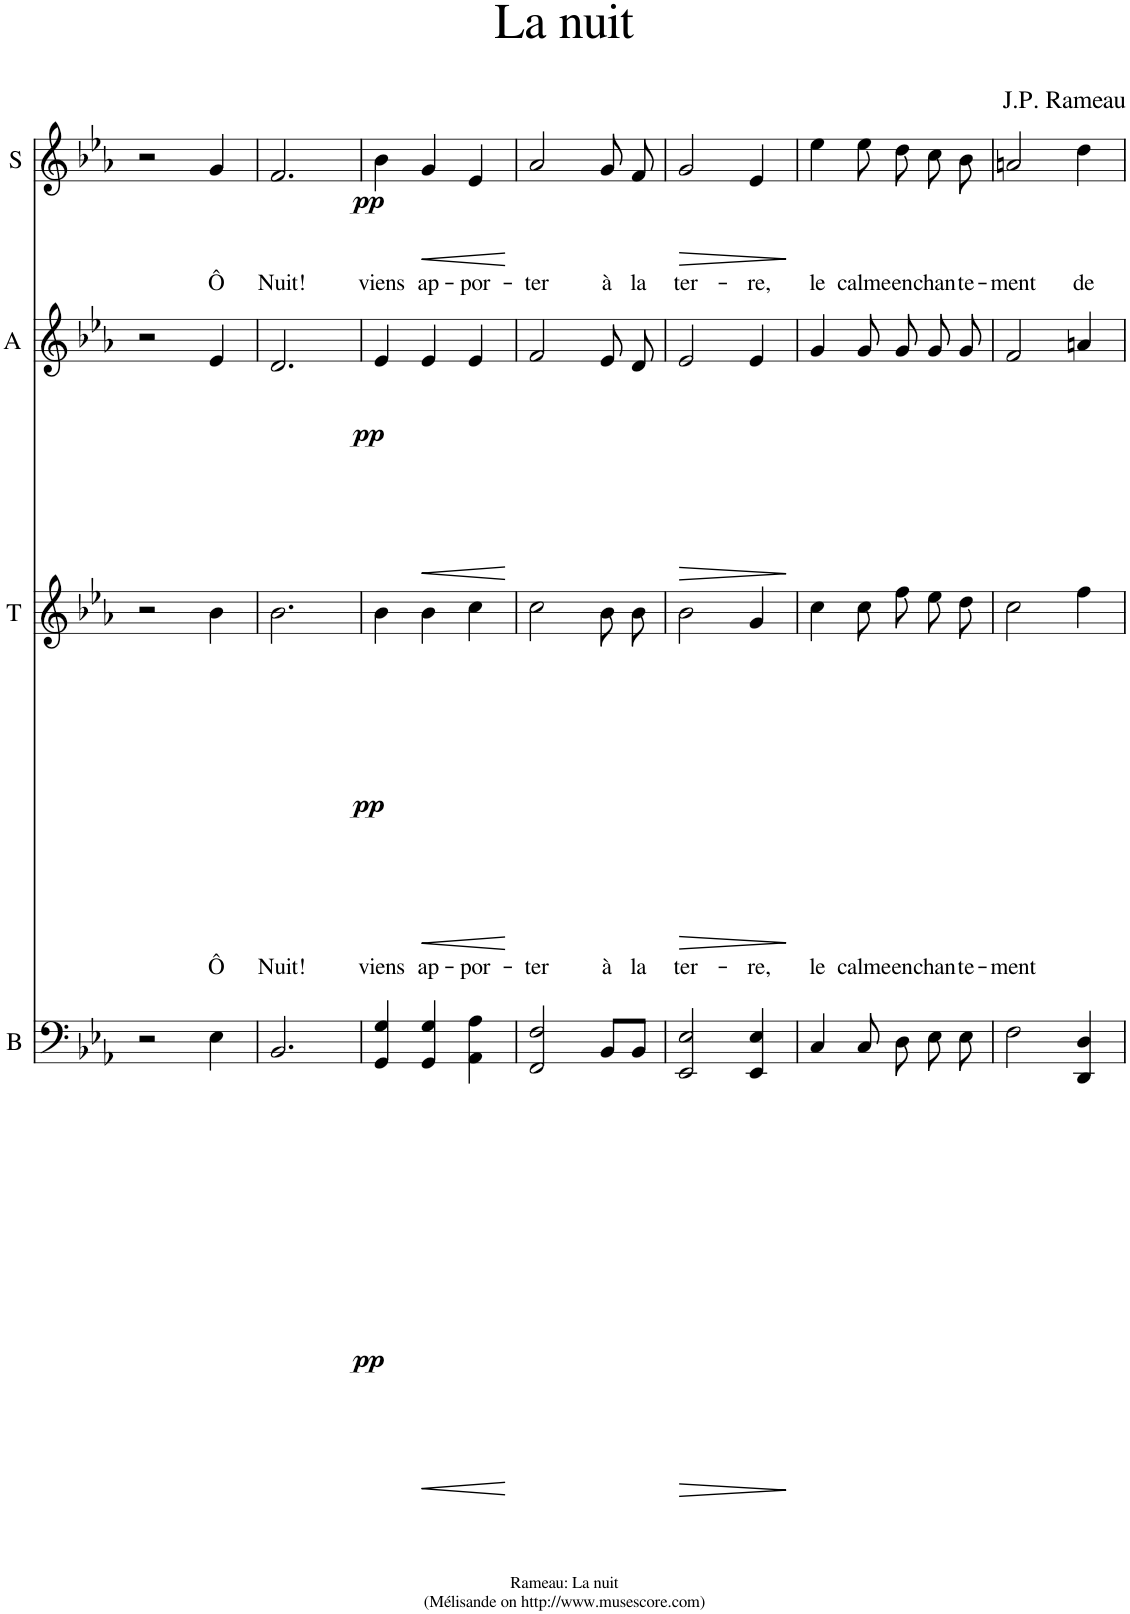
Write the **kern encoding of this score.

**kern	**dynam	**kern	**text	**dynam	**kern	**dynam	**kern	**text	**dynam	**kern
*part5	*part5	*part4	*part4	*part4	*part3	*part3	*part2	*part2	*part2	*part1
*staff5	*staff5	*staff4	*staff4	*staff4	*staff3	*staff3	*staff2	*staff2	*staff2	*staff1
*I"B	*	*I"T	*	*	*I"A	*	*I"S	*	*	*I"Solo
*I'B	*	*I'T	*	*	*I'A	*	*I'S	*	*	*I'Solo
*clefF4	*	*clefG2	*	*	*clefG2	*	*clefG2	*	*	*clefG2
*k[b-e-a-]	*	*k[b-e-a-]	*	*	*k[b-e-a-]	*	*k[b-e-a-]	*	*	*k[b-e-a-]
*	*	*	*	*	*	*	*	*	*	*M3/4
=1	=1	=1	=1	=1	=1	=1	=1	=1	=1	=1
2r	.	2r	.	.	2r	.	2r	.	.	2.r
!	!LO:DY:b	!	!LO:LY:b	!LO:DY:b	!	!LO:DY:b	!	!LO:LY:b	!LO:DY:b	!
4E-\	pp	4b-\	Ô	pp	4e-/	pp	4g/	Ô	pp	.
=2	=2	=2	=2	=2	=2	=2	=2	=2	=2	=2
!	!	!	!LO:LY:b	!	!	!	!	!LO:LY:b	!	!
2.BB-/	.	2.b-\	Nuit!	.	2.d/	.	2.f/	Nuit!	.	2.r
=3	=3	=3	=3	=3	=3	=3	=3	=3	=3	=3
!	!	!	!LO:LY:b	!	!	!	!	!LO:LY:b	!	!
4GG/ 4G/	.	4b-\	viens	.	4e-/	.	4b-\	viens	.	2.r
!	!LO:HP:b	!	!LO:LY:b	!LO:HP:b	!	!LO:HP:b	!	!LO:LY:b	!LO:HP:b	!
4GG/ 4G/	<	4b-\	ap-	<	4e-/	<	4g/	ap-	<	.
!	!	!	!LO:LY:b	!	!	!	!	!LO:LY:b	!	!
4AA-\ 4A-\	.	4cc\	-por-	.	4e-/	.	4e-/	-por-	.	.
.	[	.	.	[	.	[	.	.	[	.
=4	=4	=4	=4	=4	=4	=4	=4	=4	=4	=4
!	!	!	!LO:LY:b	!	!	!	!	!LO:LY:b	!	!
2FF/ 2F/	.	2cc\	-ter	.	2f/	.	2a-/	-ter	.	2.r
!	!	!	!LO:LY:b	!	!	!	!	!LO:LY:b	!	!
8BB-/L	.	8b-\	à	.	8e-/	.	8g/	à	.	.
!	!	!	!LO:LY:b	!	!	!	!	!LO:LY:b	!	!
8BB-/J	.	8b-\	la	.	8d/	.	8f/	la	.	.
=5	=5	=5	=5	=5	=5	=5	=5	=5	=5	=5
!	!LO:HP:b	!	!LO:LY:b	!LO:HP:b	!	!LO:HP:b	!	!LO:LY:b	!LO:HP:b	!
2EE-/ 2E-/	>	2b-\	ter-	>	2e-/	>	2g/	ter-	>	2.r
!	!	!	!LO:LY:b	!	!	!	!	!LO:LY:b	!	!
4EE-/ 4E-/	.	4g/	-re,	.	4e-/	.	4e-/	-re,	.	.
.	]	.	.	]	.	]	.	.	]	.
=6	=6	=6	=6	=6	=6	=6	=6	=6	=6	=6
!	!	!	!LO:LY:b	!	!	!	!	!LO:LY:b	!	!
4C/	.	4cc\	le	.	4g/	.	4ee-\	le	.	2.r
!	!	!	!LO:LY:b	!	!	!	!	!LO:LY:b	!	!
8C/	.	8cc\	calme	.	8g/	.	8ee-\	calme	.	.
!	!	!	!LO:LY:b	!	!	!	!	!LO:LY:b	!	!
8D\	.	8ff\	en-	.	8g/	.	8dd\	en-	.	.
!	!	!	!LO:LY:b	!	!	!	!	!LO:LY:b	!	!
8E-\	.	8ee-\	-chan-	.	8g/	.	8cc\	-chan-	.	.
!	!	!	!LO:LY:b	!	!	!	!	!LO:LY:b	!	!
8E-\	.	8dd\	-te-	.	8g/	.	8b-\	-te-	.	.
=7	=7	=7	=7	=7	=7	=7	=7	=7	=7	=7
!	!	!	!LO:LY:b	!	!	!	!	!LO:LY:b	!	!
2F\	.	2cc\	-ment	.	2f/	.	2an/	-ment	.	2.r
!	!	!	!	!	!	!	!	!LO:LY:b	!	!
4DD/ 4D/	.	4ff\	.	.	4an/	.	4dd\	de	.	.
=	=	=	=	=	=	=	=	=	=	=
*-	*-	*-	*-	*-	*-	*-	*-	*-	*-	*-
